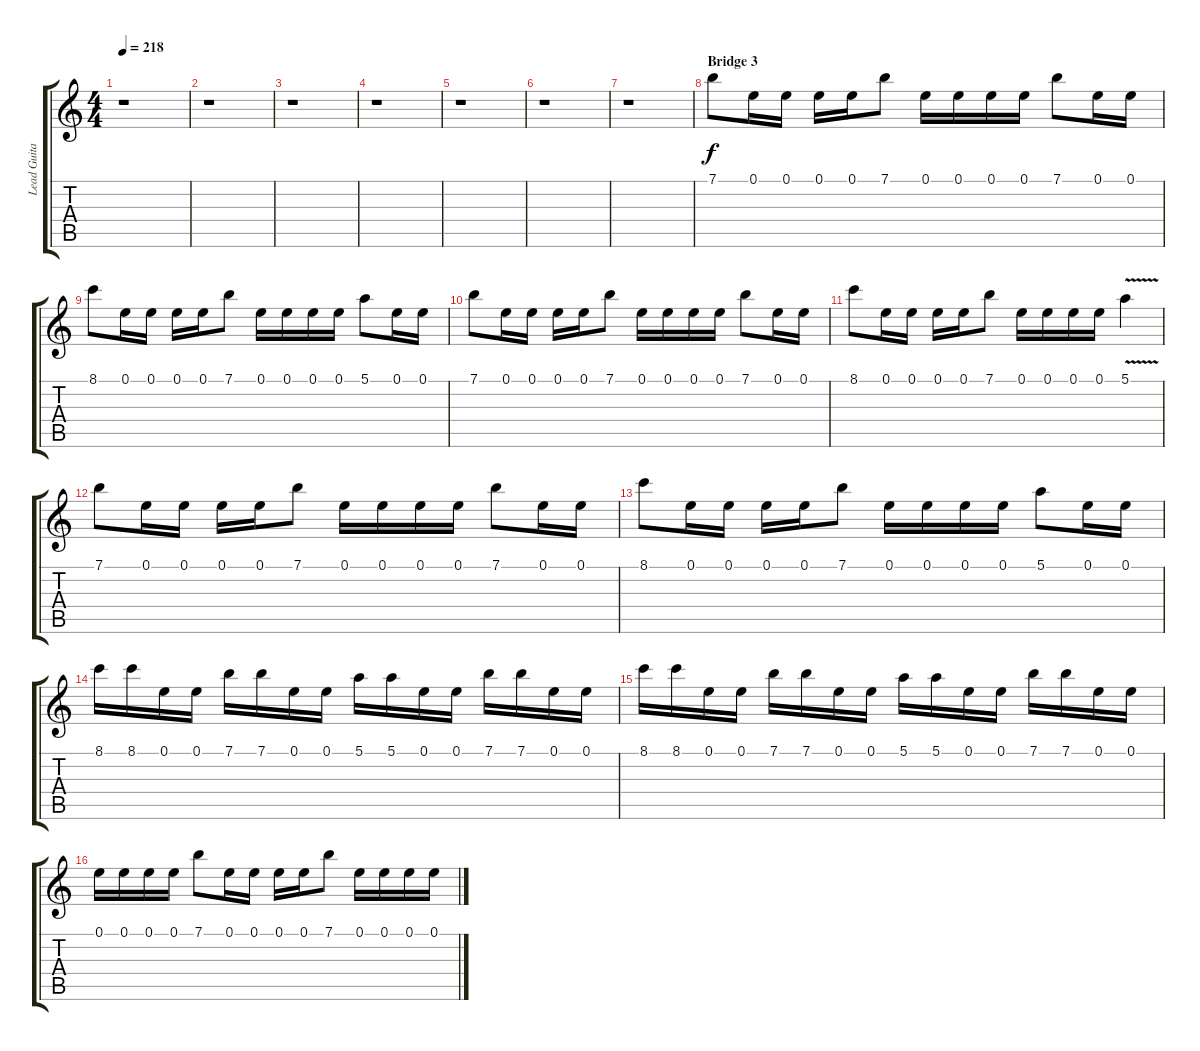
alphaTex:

\track ("Lead Guitar 1" "Lead Guita") {instrument overdrivenguitar}
\staff {score tabs}
\tuning (E4 B3 G3 D3 A2 E2) {hide}
\ts (4 4)
\tempo 218
\clef g2
\ks c
r.1{dy f} |
r.1 |
r.1 |
r.1 |
r.1 |
r.1 |
r.1 |
\section ("" "Bridge 3")
7.1.8{volume 15 instrument overdrivenguitar} 0.1.16 0.1.16 0.1.16 0.1.16 7.1.8 0.1.16 0.1.16 0.1.16 0.1.16 7.1.8 0.1.16 0.1.16 |
8.1.8 0.1.16 0.1.16 0.1.16 0.1.16 7.1.8 0.1.16 0.1.16 0.1.16 0.1.16 5.1.8 0.1.16 0.1.16 |
7.1.8 0.1.16 0.1.16 0.1.16 0.1.16 7.1.8 0.1.16 0.1.16 0.1.16 0.1.16 7.1.8 0.1.16 0.1.16 |
8.1.8 0.1.16 0.1.16 0.1.16 0.1.16 7.1.8 0.1.16 0.1.16 0.1.16 0.1.16 5.1{v}.4 |
7.1.8 0.1.16 0.1.16 0.1.16 0.1.16 7.1.8 0.1.16 0.1.16 0.1.16 0.1.16 7.1.8 0.1.16 0.1.16 |
8.1.8 0.1.16 0.1.16 0.1.16 0.1.16 7.1.8 0.1.16 0.1.16 0.1.16 0.1.16 5.1.8 0.1.16 0.1.16 |
8.1.16 8.1.16 0.1.16 0.1.16 7.1.16 7.1.16 0.1.16 0.1.16 5.1.16 5.1.16 0.1.16 0.1.16 7.1.16 7.1.16 0.1.16 0.1.16 |
8.1.16 8.1.16 0.1.16 0.1.16 7.1.16 7.1.16 0.1.16 0.1.16 5.1.16 5.1.16 0.1.16 0.1.16 7.1.16 7.1.16 0.1.16 0.1.16 |
0.1.16 0.1.16 0.1.16 0.1.16 7.1.8 0.1.16 0.1.16 0.1.16 0.1.16 7.1.8 0.1.16 0.1.16 0.1.16 0.1.16
